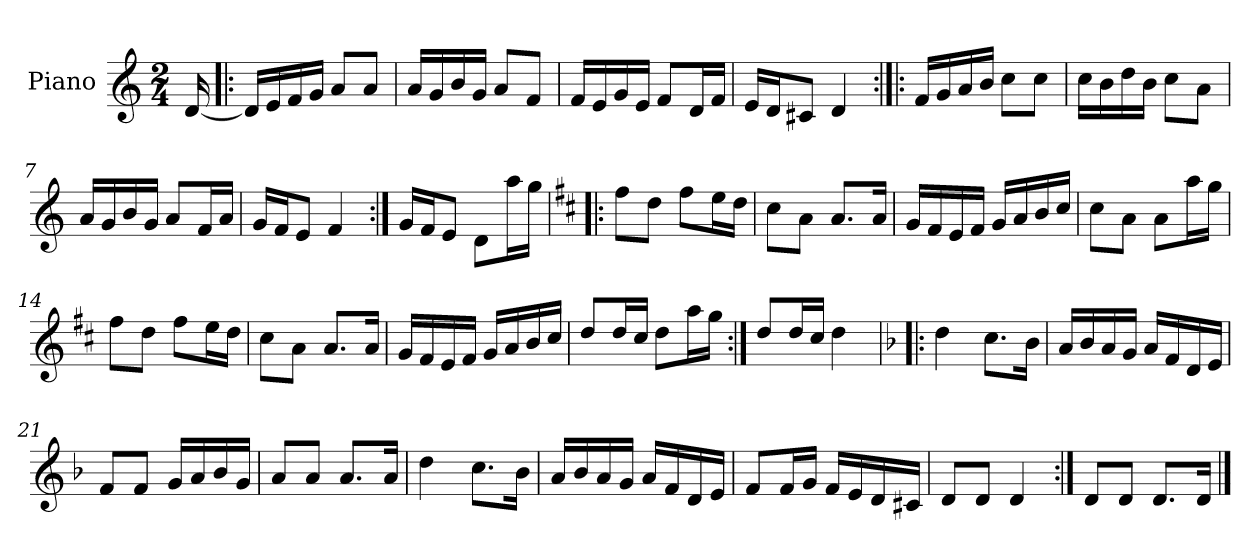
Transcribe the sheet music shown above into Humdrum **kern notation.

**kern
*part1
*staff1
*I"Piano
*I'Pno.
*clefG2
*k[]
*M2/4
=
[16d/
=1!|:
16d/LL]
16e/
16f/
16g/JJ
8a/L
8a/J
=2
16a/LL
16g/
16b/
16g/JJ
8a/L
8f/J
=3
16f/LL
16e/
16g/
16e/JJ
8f/L
16d/L
16f/JJ
=4
16e/LL
16d/J
8c#X/J
4d/
!!LO:LB:g=z
=5:|!|:
16f/LL
16g/
16a/
16b/JJ
8cc\L
8cc\J
=6
16cc\LL
16b\
16dd\
16b\JJ
8cc\L
8a\J
=7
16a/LL
16g/
16b/
16g/JJ
8a/L
16f/L
16a/JJ
=8
16g/LL
16f/J
8e/J
4f/
=9:|!
16g/LL
16f/J
8e/J
8d\L
16aa\L
16gg\JJ
!!LO:LB:g=z
=10!|:
*k[f#c#]
8ff#\L
8dd\J
8ff#\L
16ee\L
16dd\JJ
=11
8cc#\L
8a\J
8.a/L
16a/Jk
=12
16g/LL
16f#/
16e/
16f#/JJ
16g/LL
16a/
16b/
16cc#/JJ
=13
8cc#\L
8a\J
8a\L
16aa\L
16gg\JJ
!!LO:LB:g=z
=14
8ff#\L
8dd\J
8ff#\L
16ee\L
16dd\JJ
=15
8cc#\L
8a\J
8.a/L
16a/Jk
=16
16g/LL
16f#/
16e/
16f#/JJ
16g/LL
16a/
16b/
16cc#/JJ
=17
8dd/L
16dd/L
16cc#/JJ
8dd\L
16aa\L
16gg\JJ
=18:|!
8dd/L
16dd/L
16cc#/JJ
4dd\
!!LO:LB:g=z
=19!|:
*k[b-]
4dd\
8.cc\L
16b-\Jk
=20
16a/LL
16b-/
16a/
16g/JJ
16a/LL
16f/
16d/
16e/JJ
=21
8f/L
8f/J
16g/LL
16a/
16b-/
16g/JJ
=22
8a/L
8a/J
8.a/L
16a/Jk
!!LO:LB:g=z
=23
4dd\
8.cc\L
16b-\Jk
=24
16a/LL
16b-/
16a/
16g/JJ
16a/LL
16f/
16d/
16e/JJ
=25
8f/L
16f/L
16g/JJ
16f/LL
16e/
16d/
16c#X/JJ
=26
8d/L
8d/J
4d/
=27:|!
8d/L
8d/J
8.d/L
16d/Jk
==
*-
